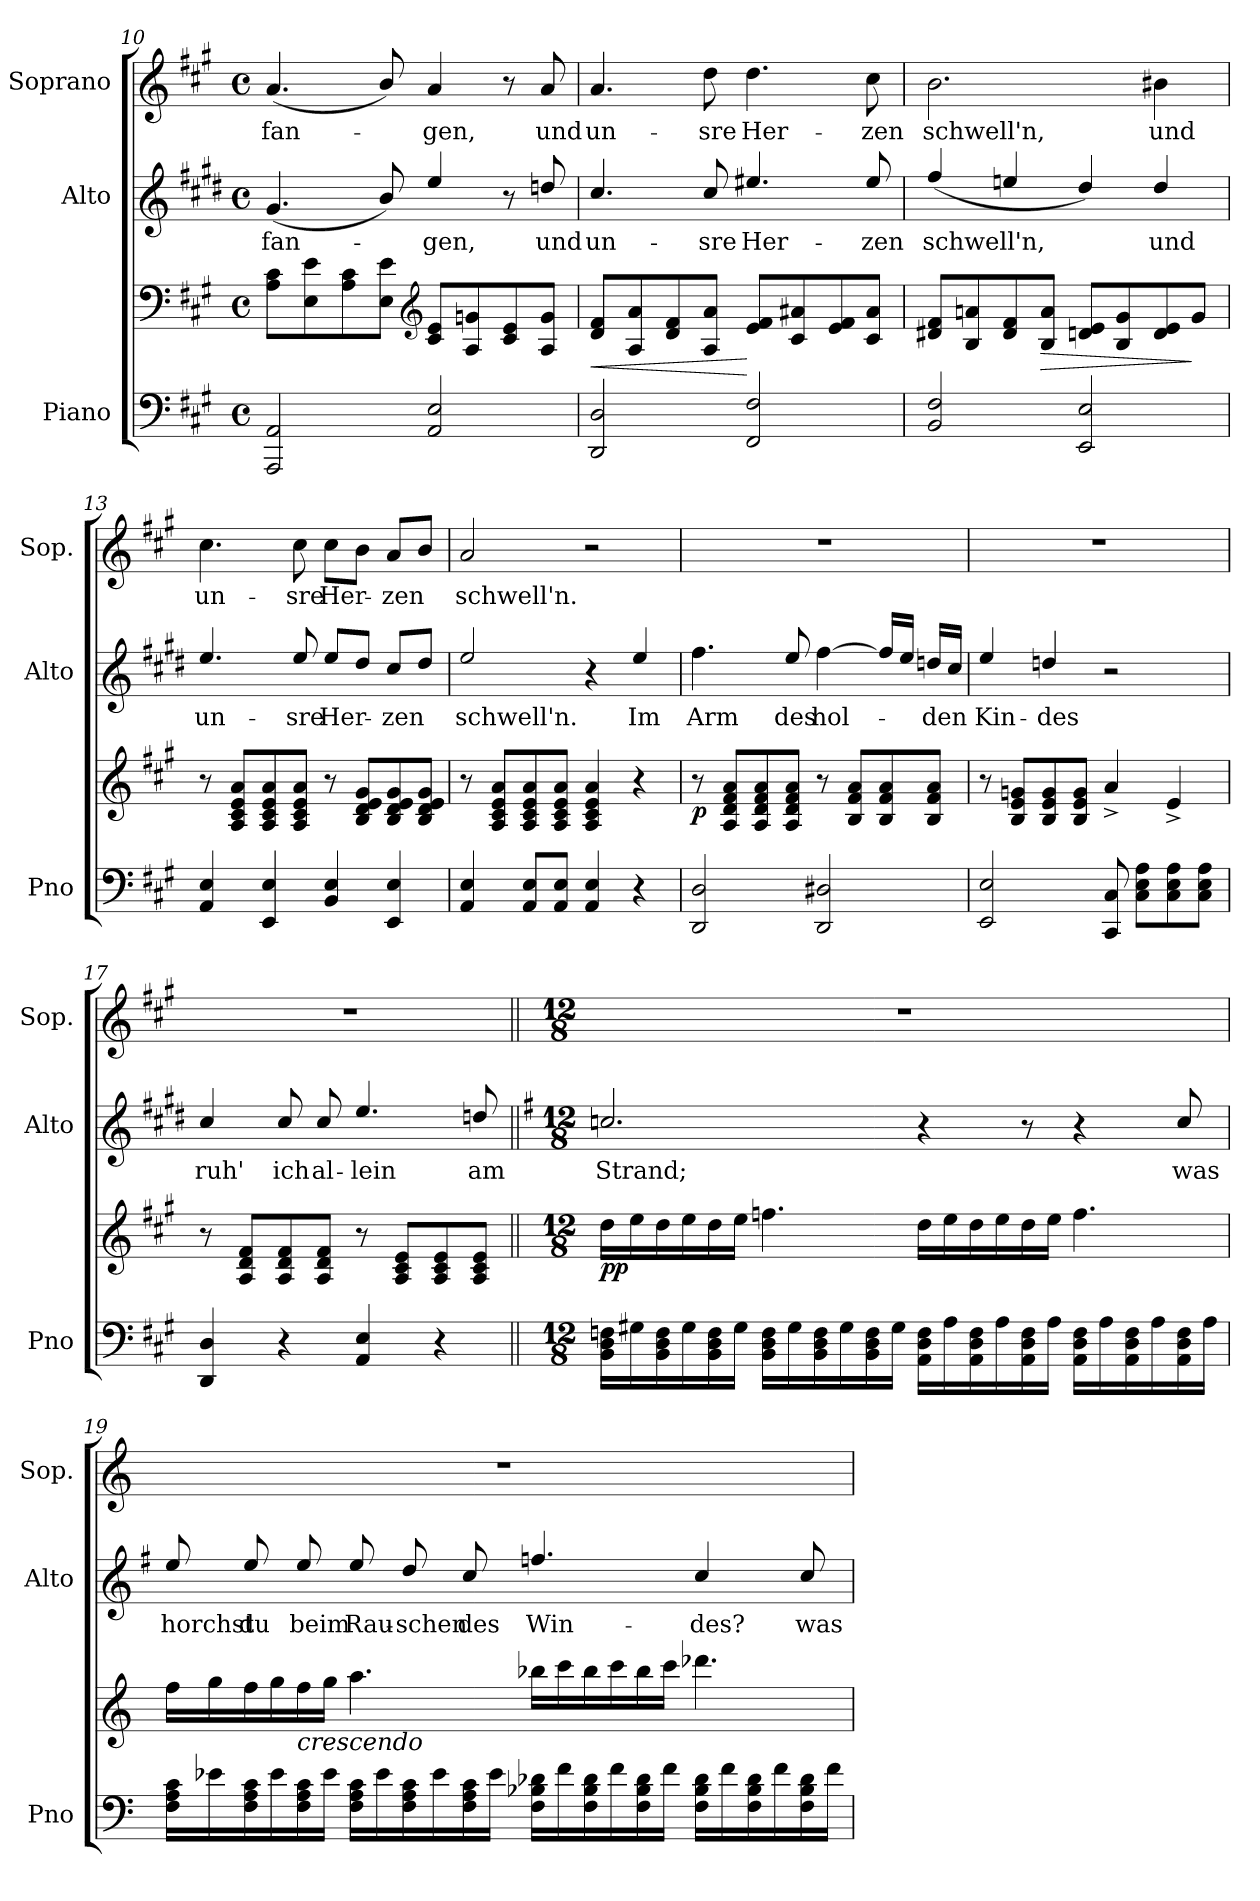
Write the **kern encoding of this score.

**kern	**kern	**dynam	**kern	**text	**kern	**text
*part3	*part3	*part3	*part2	*part2	*part1	*part1
*staff4	*staff3	*staff3/4	*staff2	*staff2	*staff1	*staff1
*I"Piano	*	*	*I"Alto	*	*I"Soprano	*
*I'Pno	*	*	*I'Alto	*	*I'Sop.	*
*clefF4	*clefF4	*	*clefG2	*	*clefG2	*
*	*	*	*ITrd4c7	*	*	*
*k[f#c#g#]	*k[f#c#g#]	*	*k[f#c#g#]	*	*k[f#c#g#]	*
*M4/4	*M4/4	*	*M4/4	*	*M4/4	*
*met(c)	*met(c)	*	*met(c)	*	*met(c)	*
=10	=10	=10	=10	=10	=10	=10
!	!	!	!	!LO:LY:b	!	!LO:LY:b
2AAA/ 2AA/	8A\ 8c#\L	.	(<4.c#/	-fan-	(<4.a/	-fan-
.	8E\ 8e\	.	.	.	.	.
.	8A\ 8c#\	.	.	.	.	.
.	8E\ 8e\J	.	8e/)	.	8b/)	.
*	*clefG2	*	*	*	*	*
!	!	!	!	!LO:LY:b	!	!LO:LY:b
2AA/ 2E/	8c#/ 8e/L	.	4a/	-gen,	4a/	-gen,
.	8A/ 8gn/	.	.	.	.	.
.	8c#/ 8e/	.	8r	.	8r	.
!	!	!	!	!LO:LY:b	!	!LO:LY:b
.	8A/ 8g/J	.	8gn/	und	8a/	und
=11	=11	=11	=11	=11	=11	=11
!	!	!LO:HP:b	!	!LO:LY:b	!	!LO:LY:b
2DD/ 2D/	8d/ 8f#/L	<	4.f#/	un-	4.a/	un-
.	8A/ 8a/	.	.	.	.	.
.	8d/ 8f#/	.	.	.	.	.
!	!	!	!	!LO:LY:b	!	!LO:LY:b
.	8A/ 8a/J	.	8f#/	-sre	8dd\	-sre
!	!	!	!	!LO:LY:b	!	!LO:LY:b
2FF#/ 2F#/	8e/ 8f#/L	[	4.a#X/	Her-	4.dd\	Her-
.	8c#/ 8a#X/	.	.	.	.	.
.	8e/ 8f#/	.	.	.	.	.
!	!	!	!	!LO:LY:b	!	!LO:LY:b
.	8c#/ 8a#/J	.	8a#/	-zen	8cc#\	-zen
=12	=12	=12	=12	=12	=12	=12
!	!	!	!	!LO:LY:b	!	!LO:LY:b
2BB/ 2F#/	8d#X/ 8f#/L	.	(<4b/	schwell'n,	2.b\	schwell'n,
.	8B/ 8an/	.	.	.	.	.
.	8d#/ 8f#/	.	4an/	.	.	.
!	!	!LO:HP:b	!	!	!	!
.	8B/ 8a/J	>	.	.	.	.
2EE/ 2E/	8dn/ 8e/L	.	4g#/)	.	.	.
.	8B/ 8g#/	.	.	.	.	.
!	!	!	!	!LO:LY:b	!	!LO:LY:b
.	8d/ 8e/	.	4g#/	und	4b#X\	und
.	8g#/J	]	.	.	.	.
!!LO:PB:g=z
=13	=13	=13	=13	=13	=13	=13
!	!	!	!	!LO:LY:b	!	!LO:LY:b
4AA/ 4E/	8r	.	4.a/	un-	4.cc#\	un-
.	8A/ 8c#/ 8e/ 8a/L	.	.	.	.	.
4EE/ 4E/	8A/ 8c#/ 8e/ 8a/	.	.	.	.	.
!	!	!	!	!LO:LY:b	!	!LO:LY:b
.	8A/ 8c#/ 8e/ 8a/J	.	8a/	-sre	8cc#\	-sre
!	!	!	!	!LO:LY:b	!	!LO:LY:b
4BB/ 4E/	8r	.	8a/L	Her-	8cc#\L	Her-
.	8B/ 8d/ 8e/ 8g#/L	.	8g#/J	.	8b\J	.
!	!	!	!	!LO:LY:b	!	!LO:LY:b
4EE/ 4E/	8B/ 8d/ 8e/ 8g#/	.	8f#/L	-zen	8a/L	-zen
.	8B/ 8d/ 8e/ 8g#/J	.	8g#/J	.	8b/J	.
=14	=14	=14	=14	=14	=14	=14
!	!	!	!	!LO:LY:b	!	!LO:LY:b
4AA/ 4E/	8r	.	2a/	schwell'n.	2a/	schwell'n.
.	8A/ 8c#/ 8e/ 8a/L	.	.	.	.	.
8AA/ 8E/L	8A/ 8c#/ 8e/ 8a/	.	.	.	.	.
8AA/ 8E/J	8A/ 8c#/ 8e/ 8a/J	.	.	.	.	.
4AA/ 4E/	4A/ 4c#/ 4e/ 4a/	.	4r	.	2r	.
!	!	!	!	!LO:LY:b	!	!
4r	4r	.	4a/	Im	.	.
=15	=15	=15	=15	=15	=15	=15
!	!	!LO:DY:b	!	!LO:LY:b	!	!
2DD/ 2D/	8r	p	4.b\	Arm	1r	.
.	8A/ 8d/ 8f#/ 8a/L	.	.	.	.	.
.	8A/ 8d/ 8f#/ 8a/	.	.	.	.	.
!	!	!	!	!LO:LY:b	!	!
.	8A/ 8d/ 8f#/ 8a/J	.	8a/	des	.	.
!	!	!	!	!LO:LY:b	!	!
2DD/ 2D#X/	8r	.	[4b\	hol-	.	.
.	8B/ 8f#/ 8a/L	.	.	.	.	.
.	8B/ 8f#/ 8a/	.	16b/LL]	.	.	.
.	.	.	16a/JJ	.	.	.
!	!	!	!	!LO:LY:b	!	!
.	8B/ 8f#/ 8a/J	.	16gn/LL	-den	.	.
.	.	.	16f#/JJ	.	.	.
=16	=16	=16	=16	=16	=16	=16
!	!	!	!	!LO:LY:b	!	!
2EE/ 2E/	8r	.	4a/	Kin-	1r	.
.	8B/ 8e/ 8gn/L	.	.	.	.	.
!	!	!	!	!LO:LY:b	!	!
.	8B/ 8e/ 8g/	.	4gn/	-des	.	.
.	8B/ 8e/ 8g/J	.	.	.	.	.
8CC#/ 8C#/	4a^/	.	2r	.	.	.
8C#\ 8E\ 8A\L	.	.	.	.	.	.
8C#\ 8E\ 8A\	4e^/	.	.	.	.	.
8C#\ 8E\ 8A\J	.	.	.	.	.	.
=17	=17	=17	=17	=17	=17	=17
!	!	!	!	!LO:LY:b	!	!
4DD/ 4D/	8r	.	4f#/	ruh'	1r	.
.	8A/ 8d/ 8f#/L	.	.	.	.	.
!	!	!	!	!LO:LY:b	!	!
4r	8A/ 8d/ 8f#/	.	8f#/	ich	.	.
!	!	!	!	!LO:LY:b	!	!
.	8A/ 8d/ 8f#/J	.	8f#/	al-	.	.
!	!	!	!	!LO:LY:b	!	!
4AA/ 4E/	8r	.	4.a/	-lein	.	.
.	8A/ 8c#/ 8e/L	.	.	.	.	.
4r	8A/ 8c#/ 8e/	.	.	.	.	.
!	!	!	!	!LO:LY:b	!	!
.	8A/ 8c#/ 8e/J	.	8gn/	am	.	.
!!LO:LB:g=z
=18||	=18||	=18||	=18||	=18||	=18||	=18||
*k[]	*k[]	*	*k[]	*	*k[]	*
*M12/8	*M12/8	*	*M12/8	*	*M12/8	*
!	!	!LO:DY:b	!	!LO:LY:b	!	!
16BB\ 16D\ 16Fn\LL	16dd\LL	pp	2.fn/	Strand;	1.r	.
16G#X\	16ee\	.	.	.	.	.
16BB\ 16D\ 16F\	16dd\	.	.	.	.	.
16G#\	16ee\	.	.	.	.	.
16BB\ 16D\ 16F\	16dd\	.	.	.	.	.
16G#\JJ	16ee\JJ	.	.	.	.	.
16BB\ 16D\ 16F\LL	4.ffn\	.	.	.	.	.
16G#\	.	.	.	.	.	.
16BB\ 16D\ 16F\	.	.	.	.	.	.
16G#\	.	.	.	.	.	.
16BB\ 16D\ 16F\	.	.	.	.	.	.
16G#\JJ	.	.	.	.	.	.
16AA\ 16D\ 16F\LL	16dd\LL	.	4r	.	.	.
16A\	16ee\	.	.	.	.	.
16AA\ 16D\ 16F\	16dd\	.	.	.	.	.
16A\	16ee\	.	.	.	.	.
16AA\ 16D\ 16F\	16dd\	.	8r	.	.	.
16A\JJ	16ee\JJ	.	.	.	.	.
16AA\ 16D\ 16F\LL	4.ff\	.	4r	.	.	.
16A\	.	.	.	.	.	.
16AA\ 16D\ 16F\	.	.	.	.	.	.
16A\	.	.	.	.	.	.
!	!	!	!	!LO:LY:b	!	!
16AA\ 16D\ 16F\	.	.	8f/	was	.	.
16A\JJ	.	.	.	.	.	.
=19	=19	=19	=19	=19	=19	=19
!	!	!	!	!LO:LY:b	!	!
16F\ 16A\ 16c\LL	16ff\LL	.	8a/	horchst	1.r	.
16e-X\	16gg\	.	.	.	.	.
!	!	!	!	!LO:LY:b	!	!
16F\ 16A\ 16c\	16ff\	.	8a/	du	.	.
16e-\	16gg\	.	.	.	.	.
!	!LO:TX:b:i:t=crescendo	!	!	!	!	!
!	!	!	!	!LO:LY:b	!	!
16F\ 16A\ 16c\	16ff\	.	8a/	beim	.	.
16e-\JJ	16gg\JJ	.	.	.	.	.
!	!	!	!	!LO:LY:b	!	!
16F\ 16A\ 16c\LL	4.aa\	.	8a/	Rau-	.	.
16e-\	.	.	.	.	.	.
!	!	!	!	!LO:LY:b	!	!
16F\ 16A\ 16c\	.	.	8g/	-schen	.	.
16e-\	.	.	.	.	.	.
!	!	!	!	!LO:LY:b	!	!
16F\ 16A\ 16c\	.	.	8f/	des	.	.
16e-\JJ	.	.	.	.	.	.
!	!	!	!	!LO:LY:b	!	!
16F\ 16B-X\ 16d-X\LL	16bb-X\LL	.	4.b-X/	Win-	.	.
16f\	16ccc\	.	.	.	.	.
16F\ 16B-\ 16d-\	16bb-\	.	.	.	.	.
16f\	16ccc\	.	.	.	.	.
16F\ 16B-\ 16d-\	16bb-\	.	.	.	.	.
16f\JJ	16ccc\JJ	.	.	.	.	.
!	!	!	!	!LO:LY:b	!	!
16F\ 16B-\ 16d-\LL	4.ddd-X\	.	4f/	-des?	.	.
16f\	.	.	.	.	.	.
16F\ 16B-\ 16d-\	.	.	.	.	.	.
16f\	.	.	.	.	.	.
!	!	!	!	!LO:LY:b	!	!
16F\ 16B-\ 16d-\	.	.	8f/	was	.	.
16f\JJ	.	.	.	.	.	.
=	=	=	=	=	=	=
*-	*-	*-	*-	*-	*-	*-
